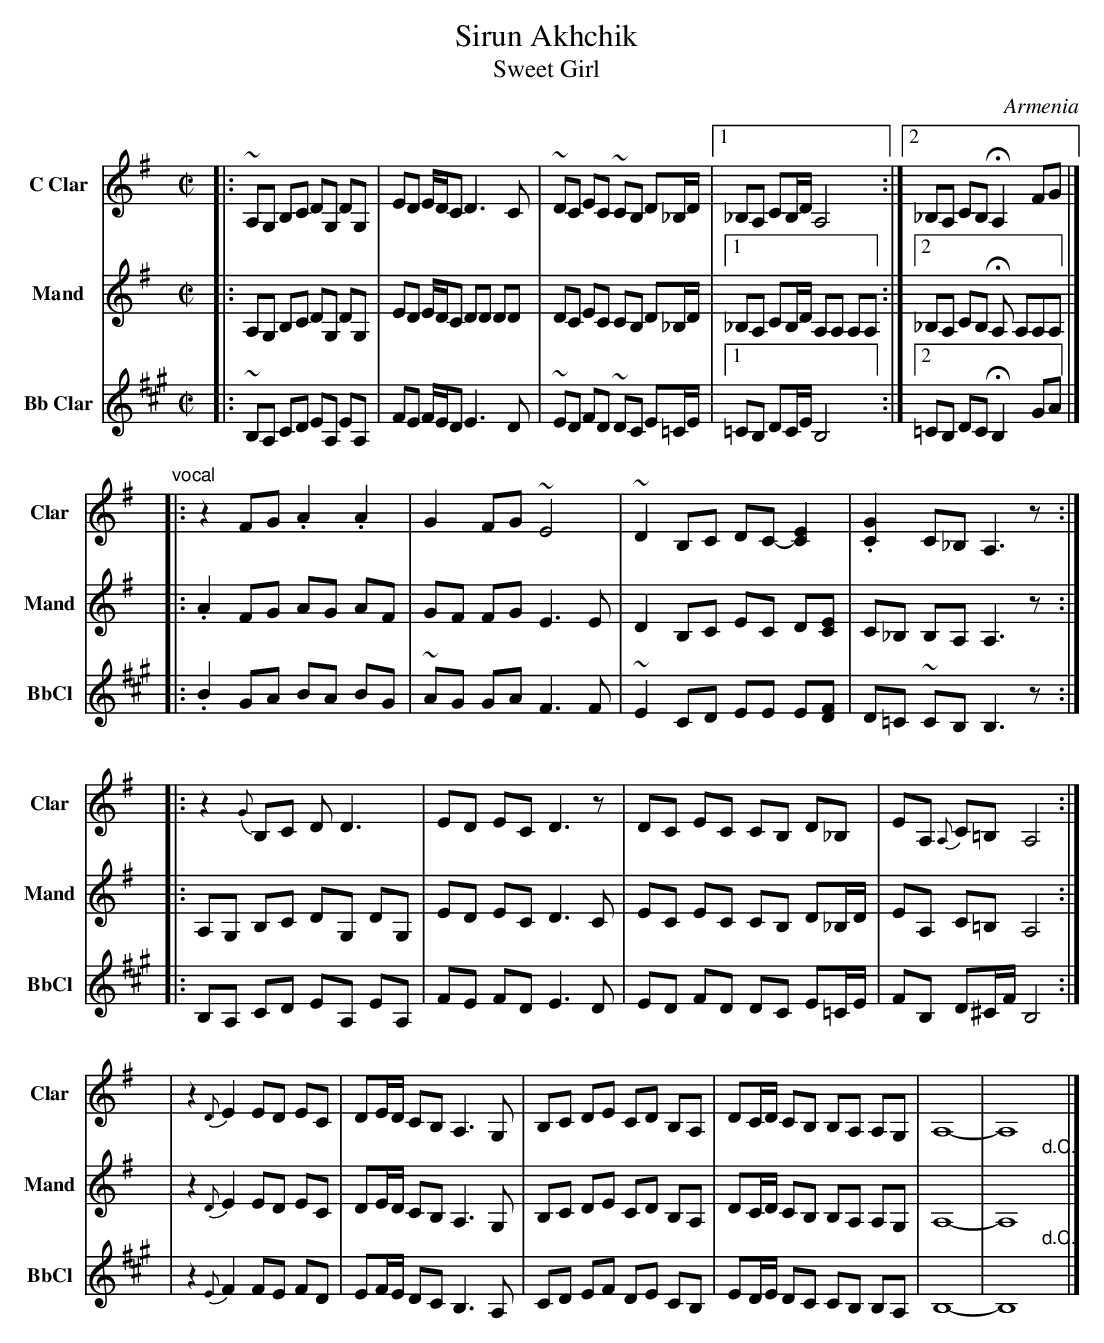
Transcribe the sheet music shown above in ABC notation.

X:1
T: Sirun Akhchik
T: Sweet Girl
O: Armenia
M: C|
L: 1/8
K: Ador
V: 1 nm="C Clar" snm="Clar"
|:~A,G, B,C DG, DG, | ED E/D/C D3 C |~DC EC ~CB, D_B,/D/ |1 _B,A, CB,/D/ A,4 :|2  _B,A, CB, HA,2 FG |]
"vocal"\
|: z2 FG k.A2 .A2 | G2 FG ~E4 | ~D2 B,C DC- [E2C2] | k.[G2C2] C_B, A,3z :|
|: z2 {G}B,C DD3 | ED EC D3z | DC EC CB, D_B, | kEA, {A,}C=B, A,4 :|
| z2 {D}E2 ED EC | DE/D/ CB, A,3 G, | B,C DE CD B,A, | DC/D/ CB, B,A, A,G, | A,8- | A,8y |]
V: 2 nm="Mand" snm="Mand"
|: A,G, B,C DG, DG, | ED E/D/C DD DD | DC EC CB, D_B,/D/ |1 _B,A, CB,/D/ A,A, A,A, :|2  _B,A, CB, HA, A,A,A, |]
|: .A2 FG AG AF | GF FG E3 E | D2 B,C EC D[EC] | C_B, B,A, A,3z :|
|: A,G, B,C DG, DG, | ED EC D3 C | EC EC CB, D_B,/D/ | kEA, C=B, A,4 :|
| z2 {D}E2 ED EC | DE/D/ CB, A,3 G, | B,C DE CD B,A, | DC/D/ CB, B,A, A,G, | A,8- | A,8 "d.C."y |]
V: 3 nm="Bb Clar" snm="BbCl"
K: Bdor
|:~B,A, CD EA, EA, | FE F/E/D E3 D |~ED FD ~DC E=C/E/ |1 =CB, DC/E/ B,4 :|2  =CB, DC HB,2 GA |]
|:.B2 GA BA BG | ~AG GA F3 F | ~E2 CD EE E[FD] | D=C ~CB, B,3z :|
|: B,A, CD EA, EA, | FE FD E3 D | ED FD DC E=C/E/ | kFB, D^C/F/ B,4 :|
| z2 {E}F2 FE FD | EF/E/ DC B,3 A, | CD EF DE CB, | ED/E/ DC CB, B,A, | B,8- | B,8 "d.C."y |]
